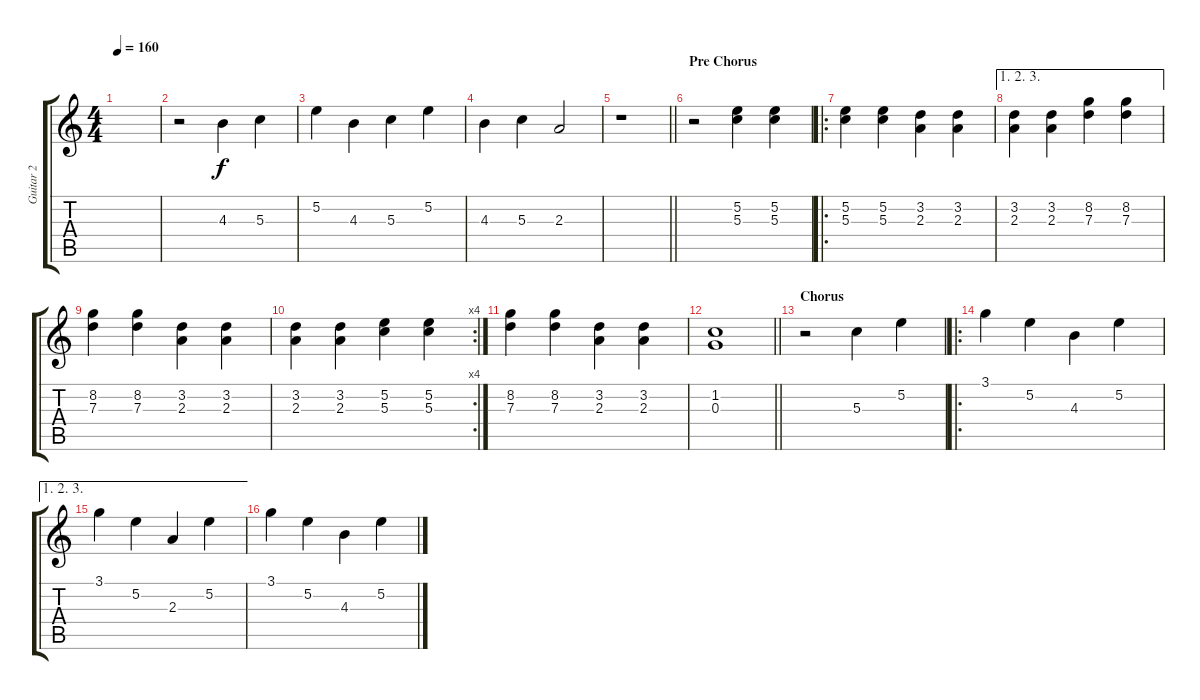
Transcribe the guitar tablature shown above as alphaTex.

\track ("Guitar 2" "Guitar 2") {instrument acousticguitarsteel}
\staff {score tabs}
\tuning (E4 B3 G3 D3 A2 E2) {hide}
\ts (4 4)
\tempo 160
\clef g2
\ks c
|
r.2 4.3.4 5.3.4 |
5.2.4 4.3.4 5.3.4 5.2.4 |
4.3.4 5.3.4 2.3.2 |
\barLineRight lightlight
r.1 |
\section ("" "Pre Chorus")
r.2 (5.2 5.3).4 (5.2 5.3).4 |
\ro
(5.2 5.3).4 (5.2 5.3).4 (3.2 2.3).4 (3.2 2.3).4 |
\ae (1 2 3)
(3.2 2.3).4 (3.2 2.3).4 (8.2 7.3).4 (8.2 7.3).4 |
(8.2 7.3).4 (8.2 7.3).4 (3.2 2.3).4 (3.2 2.3).4 |
\rc 4
(3.2 2.3).4 (3.2 2.3).4 (5.2 5.3).4 (5.2 5.3).4 |
(8.2 7.3).4 (8.2 7.3).4 (3.2 2.3).4 (3.2 2.3).4 |
\barLineRight lightlight
(1.2 0.3).1 |
\section ("" "Chorus")
r.2 5.3.4 5.2.4 |
\ro
3.1.4 5.2.4 4.3.4 5.2.4 |
\ae (1 2 3)
3.1.4 5.2.4 2.3.4 5.2.4 |
3.1.4 5.2.4 4.3.4 5.2.4
